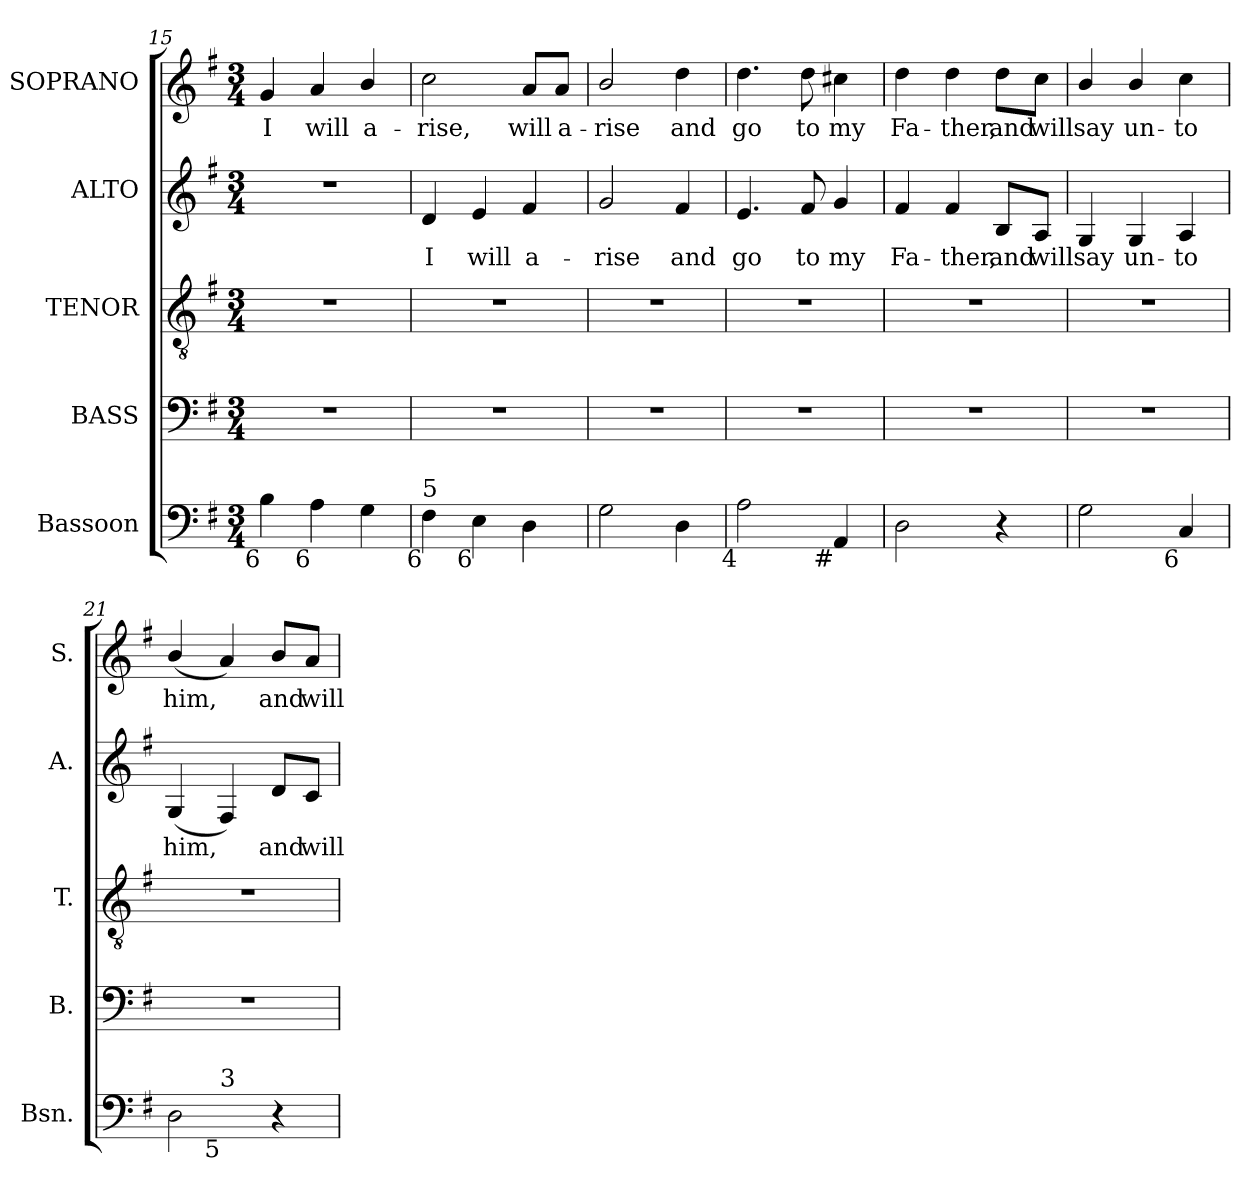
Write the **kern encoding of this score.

**kern	**kern	**kern	**kern	**text	**kern	**text
*part5	*part4	*part3	*part2	*part2	*part1	*part1
*staff5	*staff4	*staff3	*staff2	*staff2	*staff1	*staff1
*I"Bassoon	*I"BASS	*I"TENOR	*I"ALTO	*	*I"SOPRANO	*
*I'Bsn.	*I'B.	*I'T.	*I'A.	*	*I'S.	*
*clefF4	*clefF4	*clefGv2	*clefG2	*	*clefG2	*
*	*	*ITrd7c12	*	*	*	*
*k[f#]	*k[f#]	*k[f#]	*k[f#]	*	*k[f#]	*
*G:	*G:	*G:	*G:	*	*G:	*
*M3/4	*M3/4	*M3/4	*M3/4	*	*M3/4	*
=15	=15	=15	=15	=15	=15	=15
!	!LO:N:vis=1	!LO:N:vis=1	!LO:N:vis=1	!	!	!
!LO:TX:b:rj:t=6	!	!	!	!	!	!
!	!	!	!	!	!	!LO:LY:b:color=#000000
4Bi\	2.r	2.r	2.r	.	4gi/	I
!LO:TX:b:rj:t=6	!	!	!	!	!	!
!	!	!	!	!	!	!LO:LY:b:color=#000000
4Ai\	.	.	.	.	4ai/	will
!	!	!	!	!	!	!LO:LY:b:color=#000000
4Gi\	.	.	.	.	4bi/	a-
=16	=16	=16	=16	=16	=16	=16
!	!LO:N:vis=1	!LO:N:vis=1	!	!	!	!
!	!	!	!	!LO:LY:b:color=#000000	!	!
!LO:TX:b:rj:t=6	!	!	!	!	!	!
!LO:TX:t=5	!	!	!	!	!	!
!	!	!	!	!	!	!LO:LY:b:color=#000000
4F#i\	2.r	2.r	4di/	I	2cci\	-rise,
!LO:TX:b:rj:t=6	!	!	!	!	!	!
!	!	!	!	!LO:LY:b:color=#000000	!	!
4Ei\	.	.	4ei/	will	.	.
!	!	!	!	!LO:LY:b:color=#000000	!	!
!	!	!	!	!	!	!LO:LY:b:color=#000000
4Di\	.	.	4f#i/	a-	8ai/L	will
!	!	!	!	!	!	!LO:LY:b:color=#000000
.	.	.	.	.	8ai/J	a-
=17	=17	=17	=17	=17	=17	=17
!	!LO:N:vis=1	!LO:N:vis=1	!	!	!	!
!	!	!	!	!LO:LY:b:color=#000000	!	!
!	!	!	!	!	!	!LO:LY:b:color=#000000
2Gi\	2.r	2.r	2gi/	-rise	2bi/	-rise
!	!	!	!	!LO:LY:b:color=#000000	!	!
!	!	!	!	!	!	!LO:LY:b:color=#000000
4Di\	.	.	4f#i/	and	4ddi\	and
=18	=18	=18	=18	=18	=18	=18
!	!LO:N:vis=1	!LO:N:vis=1	!	!	!	!
!	!	!	!	!LO:LY:b:color=#000000	!	!
!LO:TX:b:rj:t=4	!	!	!	!	!	!
!	!	!	!	!	!	!LO:LY:b:color=#000000
2Ai\	2.r	2.r	4.ei/	go	4.ddi\	go
!	!	!	!	!LO:LY:b:color=#000000	!	!
!	!	!	!	!	!	!LO:LY:b:color=#000000
.	.	.	8f#i/	to	8ddi\	to
!	!	!	!	!LO:LY:b:color=#000000	!	!
!LO:TX:b:rj:t=#	!	!	!	!	!	!
!	!	!	!	!	!	!LO:LY:b:color=#000000
4AAi/	.	.	4gi/	my	4cc#Xi\	my
!!LO:LB:g=z
=19	=19	=19	=19	=19	=19	=19
!	!LO:N:vis=1	!LO:N:vis=1	!	!	!	!
!	!	!	!	!LO:LY:b:color=#000000	!	!
!	!	!	!	!	!	!LO:LY:b:color=#000000
2Di\	2.r	2.r	4f#i/	Fa-	4ddi\	Fa-
!	!	!	!	!LO:LY:b:color=#000000	!	!
!	!	!	!	!	!	!LO:LY:b:color=#000000
.	.	.	4f#i/	-ther,	4ddi\	-ther,
!	!	!	!	!LO:LY:b:color=#000000	!	!
!	!	!	!	!	!	!LO:LY:b:color=#000000
4r	.	.	8Bi/L	and	8ddi\L	and
!	!	!	!	!LO:LY:b:color=#000000	!	!
!	!	!	!	!	!	!LO:LY:b:color=#000000
.	.	.	8Ai/J	will	8cci\J	will
=20	=20	=20	=20	=20	=20	=20
!	!LO:N:vis=1	!LO:N:vis=1	!	!	!	!
!	!	!	!	!LO:LY:b:color=#000000	!	!
!	!	!	!	!	!	!LO:LY:b:color=#000000
2Gi\	2.r	2.r	4Gi/	say	4bi/	say
!	!	!	!	!LO:LY:b:color=#000000	!	!
!	!	!	!	!	!	!LO:LY:b:color=#000000
.	.	.	4Gi/	un-	4bi/	un-
!	!	!	!	!LO:LY:b:color=#000000	!	!
!LO:TX:b:rj:t=6	!	!	!	!	!	!
!	!	!	!	!	!	!LO:LY:b:color=#000000
4Ci/	.	.	4Ai/	-to	4cci\	-to
=21	=21	=21	=21	=21	=21	=21
!	!LO:N:vis=1	!LO:N:vis=1	!	!	!	!
!	!	!	!	!LO:LY:b:color=#000000	!	!
!LO:TX:b:rj:t=6	!	!	!	!	!	!
!LO:TX:t=4	!	!	!	!	!	!
!	!	!	!	!	!	!LO:LY:b:color=#000000
*^	*	*	*	*	*	*
2Di\	4ryy	2.r	2.r	(4Gi/	him,	(4bi/	him,
!	!LO:TX:b:rj:t=5	!	!	!	!	!	!
!	!LO:TX:t=3	!	!	!	!	!	!
.	2ryy	.	.	4F#i/)	.	4ai/)	.
!	!	!	!	!	!LO:LY:b:color=#000000	!	!
!	!	!	!	!	!	!	!LO:LY:b:color=#000000
4r	.	.	.	8di/L	and	8bi/L	and
!	!	!	!	!	!LO:LY:b:color=#000000	!	!
!	!	!	!	!	!	!	!LO:LY:b:color=#000000
.	.	.	.	8ci/J	will	8ai/J	will
*v	*v	*	*	*	*	*	*
=	=	=	=	=	=	=
*-	*-	*-	*-	*-	*-	*-
